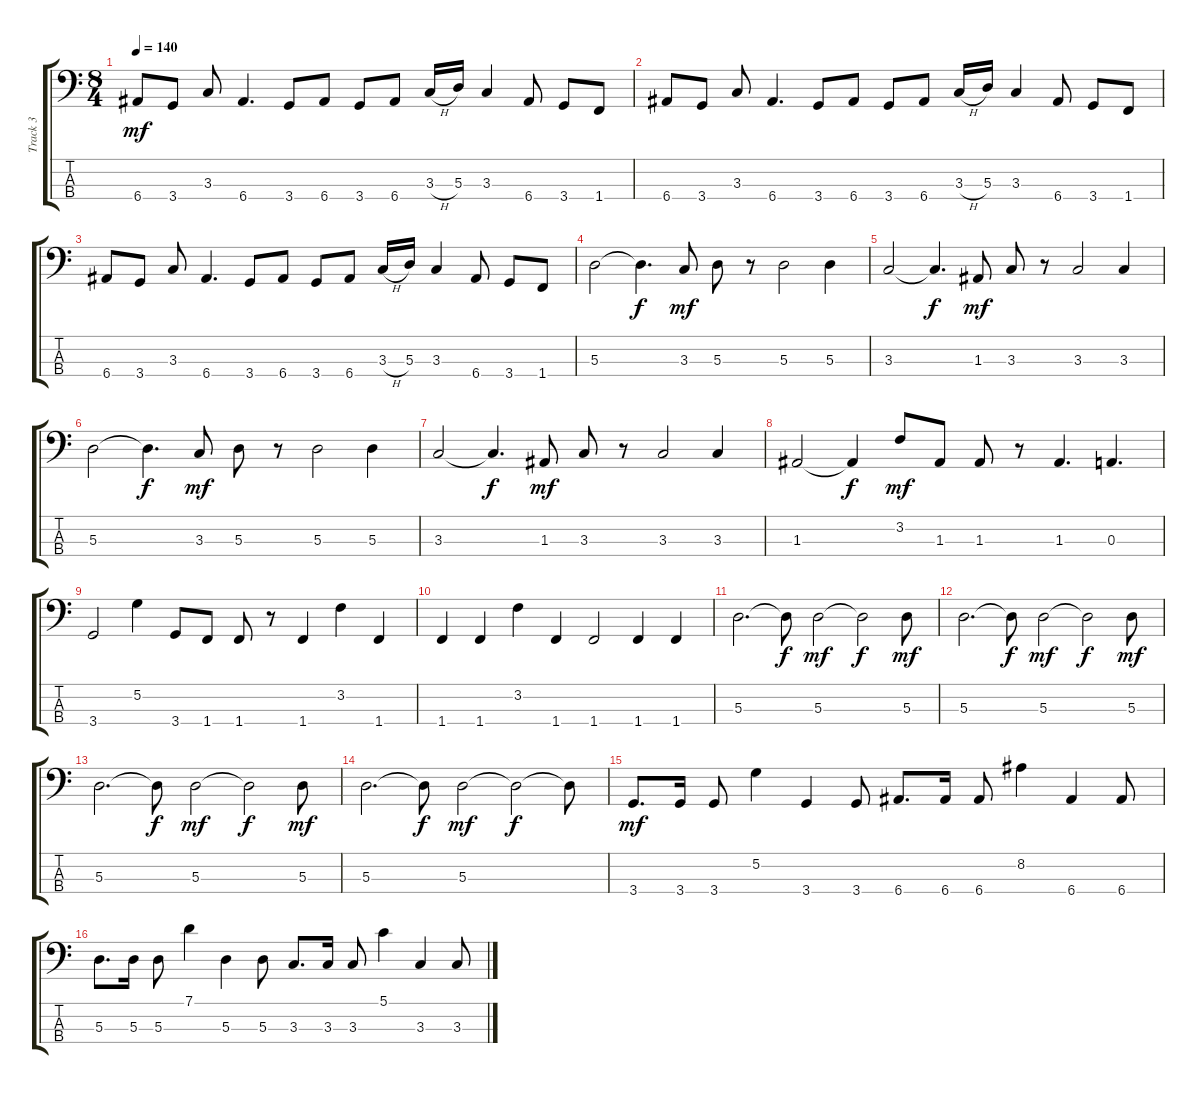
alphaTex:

\track ("Track 3" "Track 3") {instrument electricbassfinger}
\staff {score tabs}
\tuning (G2 D2 A1 E1) {hide}
\ts (8 4)
\tempo 140
\clef f4
\ks c
6.4.8{dy mf} 3.4.8 3.3.8 6.4.4{d} 3.4.8 6.4.8 3.4.8 6.4.8 3.3{h}.16 5.3.16 3.3.4 6.4.8 3.4.8 1.4.8 |
6.4.8 3.4.8 3.3.8 6.4.4{d} 3.4.8 6.4.8 3.4.8 6.4.8 3.3{h}.16 5.3.16 3.3.4 6.4.8 3.4.8 1.4.8 |
6.4.8 3.4.8 3.3.8 6.4.4{d} 3.4.8 6.4.8 3.4.8 6.4.8 3.3{h}.16 5.3.16 3.3.4 6.4.8 3.4.8 1.4.8 |
5.3.2 5.3{t}.4{d dy f} 3.3.8{dy mf} 5.3.8 r.8 5.3.2 5.3.4 |
3.3.2 3.3{t}.4{d dy f} 1.3.8{dy mf} 3.3.8 r.8 3.3.2 3.3.4 |
5.3.2 5.3{t}.4{d dy f} 3.3.8{dy mf} 5.3.8 r.8 5.3.2 5.3.4 |
3.3.2 3.3{t}.4{d dy f} 1.3.8{dy mf} 3.3.8 r.8 3.3.2 3.3.4 |
1.3.2 1.3{t}.4{dy f} 3.2.8{dy mf} 1.3.8 1.3.8 r.8 1.3.4{d} 0.3.4{d} |
3.4.2 5.2.4 3.4.8 1.4.8 1.4.8 r.8 1.4.4 3.2.4 1.4.4 |
1.4.4 1.4.4 3.2.4 1.4.4 1.4.2 1.4.4 1.4.4 |
5.3.2{d} 5.3{t}.8{dy f} 5.3.2{dy mf} 5.3{t}.2{dy f} 5.3.8{dy mf} |
5.3.2{d} 5.3{t}.8{dy f} 5.3.2{dy mf} 5.3{t}.2{dy f} 5.3.8{dy mf} |
5.3.2{d} 5.3{t}.8{dy f} 5.3.2{dy mf} 5.3{t}.2{dy f} 5.3.8{dy mf} |
5.3.2{d} 5.3{t}.8{dy f} 5.3.2{dy mf} 5.3{t}.2{dy f} 5.3{t}.8 |
3.4.8{d dy mf} 3.4.16 3.4.8 5.2.4 3.4.4 3.4.8 6.4.8{d} 6.4.16 6.4.8 8.2.4 6.4.4 6.4.8 |
5.3.8{d} 5.3.16 5.3.8 7.1.4 5.3.4 5.3.8 3.3.8{d} 3.3.16 3.3.8 5.1.4 3.3.4 3.3.8
